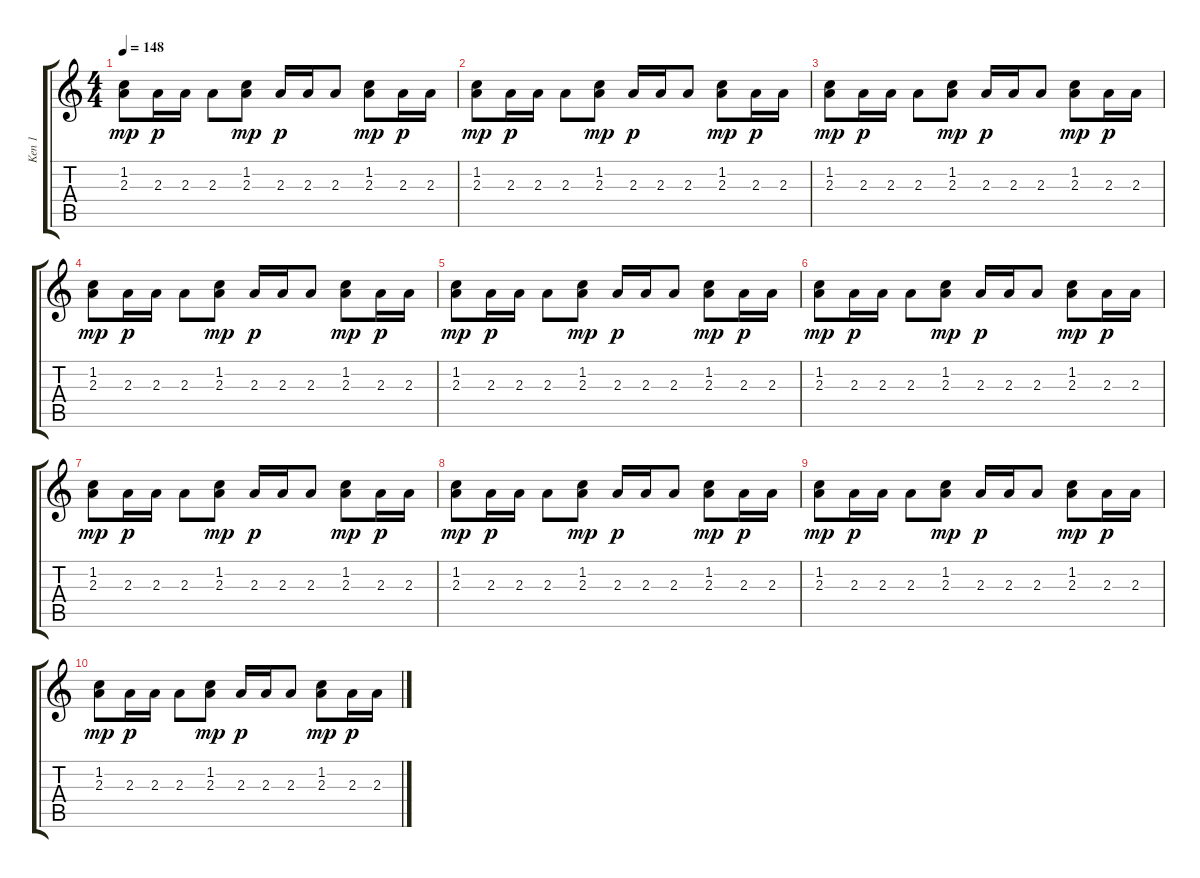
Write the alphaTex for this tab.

\track ("Ken 1" "Ken 1") {instrument electricguitarclean}
\staff {score tabs}
\tuning (E4 B3 G3 D3 A2 E2) {hide}
\ts (4 4)
\tempo 148
\clef g2
\ks c
(1.2 2.3).8{dy mp} 2.3.16{dy p} 2.3.16 2.3.8 (1.2 2.3).8{dy mp} 2.3.16{dy p} 2.3.16 2.3.8 (1.2 2.3).8{dy mp} 2.3.16{dy p} 2.3.16 |
(1.2 2.3).8{dy mp} 2.3.16{dy p} 2.3.16 2.3.8 (1.2 2.3).8{dy mp} 2.3.16{dy p} 2.3.16 2.3.8 (1.2 2.3).8{dy mp} 2.3.16{dy p} 2.3.16 |
(1.2 2.3).8{dy mp} 2.3.16{dy p} 2.3.16 2.3.8 (1.2 2.3).8{dy mp} 2.3.16{dy p} 2.3.16 2.3.8 (1.2 2.3).8{dy mp} 2.3.16{dy p} 2.3.16 |
(1.2 2.3).8{dy mp} 2.3.16{dy p} 2.3.16 2.3.8 (1.2 2.3).8{dy mp} 2.3.16{dy p} 2.3.16 2.3.8 (1.2 2.3).8{dy mp} 2.3.16{dy p} 2.3.16 |
(1.2 2.3).8{dy mp} 2.3.16{dy p} 2.3.16 2.3.8 (1.2 2.3).8{dy mp} 2.3.16{dy p} 2.3.16 2.3.8 (1.2 2.3).8{dy mp} 2.3.16{dy p} 2.3.16 |
(1.2 2.3).8{dy mp} 2.3.16{dy p} 2.3.16 2.3.8 (1.2 2.3).8{dy mp} 2.3.16{dy p} 2.3.16 2.3.8 (1.2 2.3).8{dy mp} 2.3.16{dy p} 2.3.16 |
(1.2 2.3).8{dy mp} 2.3.16{dy p} 2.3.16 2.3.8 (1.2 2.3).8{dy mp} 2.3.16{dy p} 2.3.16 2.3.8 (1.2 2.3).8{dy mp} 2.3.16{dy p} 2.3.16 |
(1.2 2.3).8{dy mp} 2.3.16{dy p} 2.3.16 2.3.8 (1.2 2.3).8{dy mp} 2.3.16{dy p} 2.3.16 2.3.8 (1.2 2.3).8{dy mp} 2.3.16{dy p} 2.3.16 |
(1.2 2.3).8{dy mp} 2.3.16{dy p} 2.3.16 2.3.8 (1.2 2.3).8{dy mp} 2.3.16{dy p} 2.3.16 2.3.8 (1.2 2.3).8{dy mp} 2.3.16{dy p} 2.3.16 |
(1.2 2.3).8{dy mp} 2.3.16{dy p} 2.3.16 2.3.8 (1.2 2.3).8{dy mp} 2.3.16{dy p} 2.3.16 2.3.8 (1.2 2.3).8{dy mp} 2.3.16{dy p} 2.3.16
